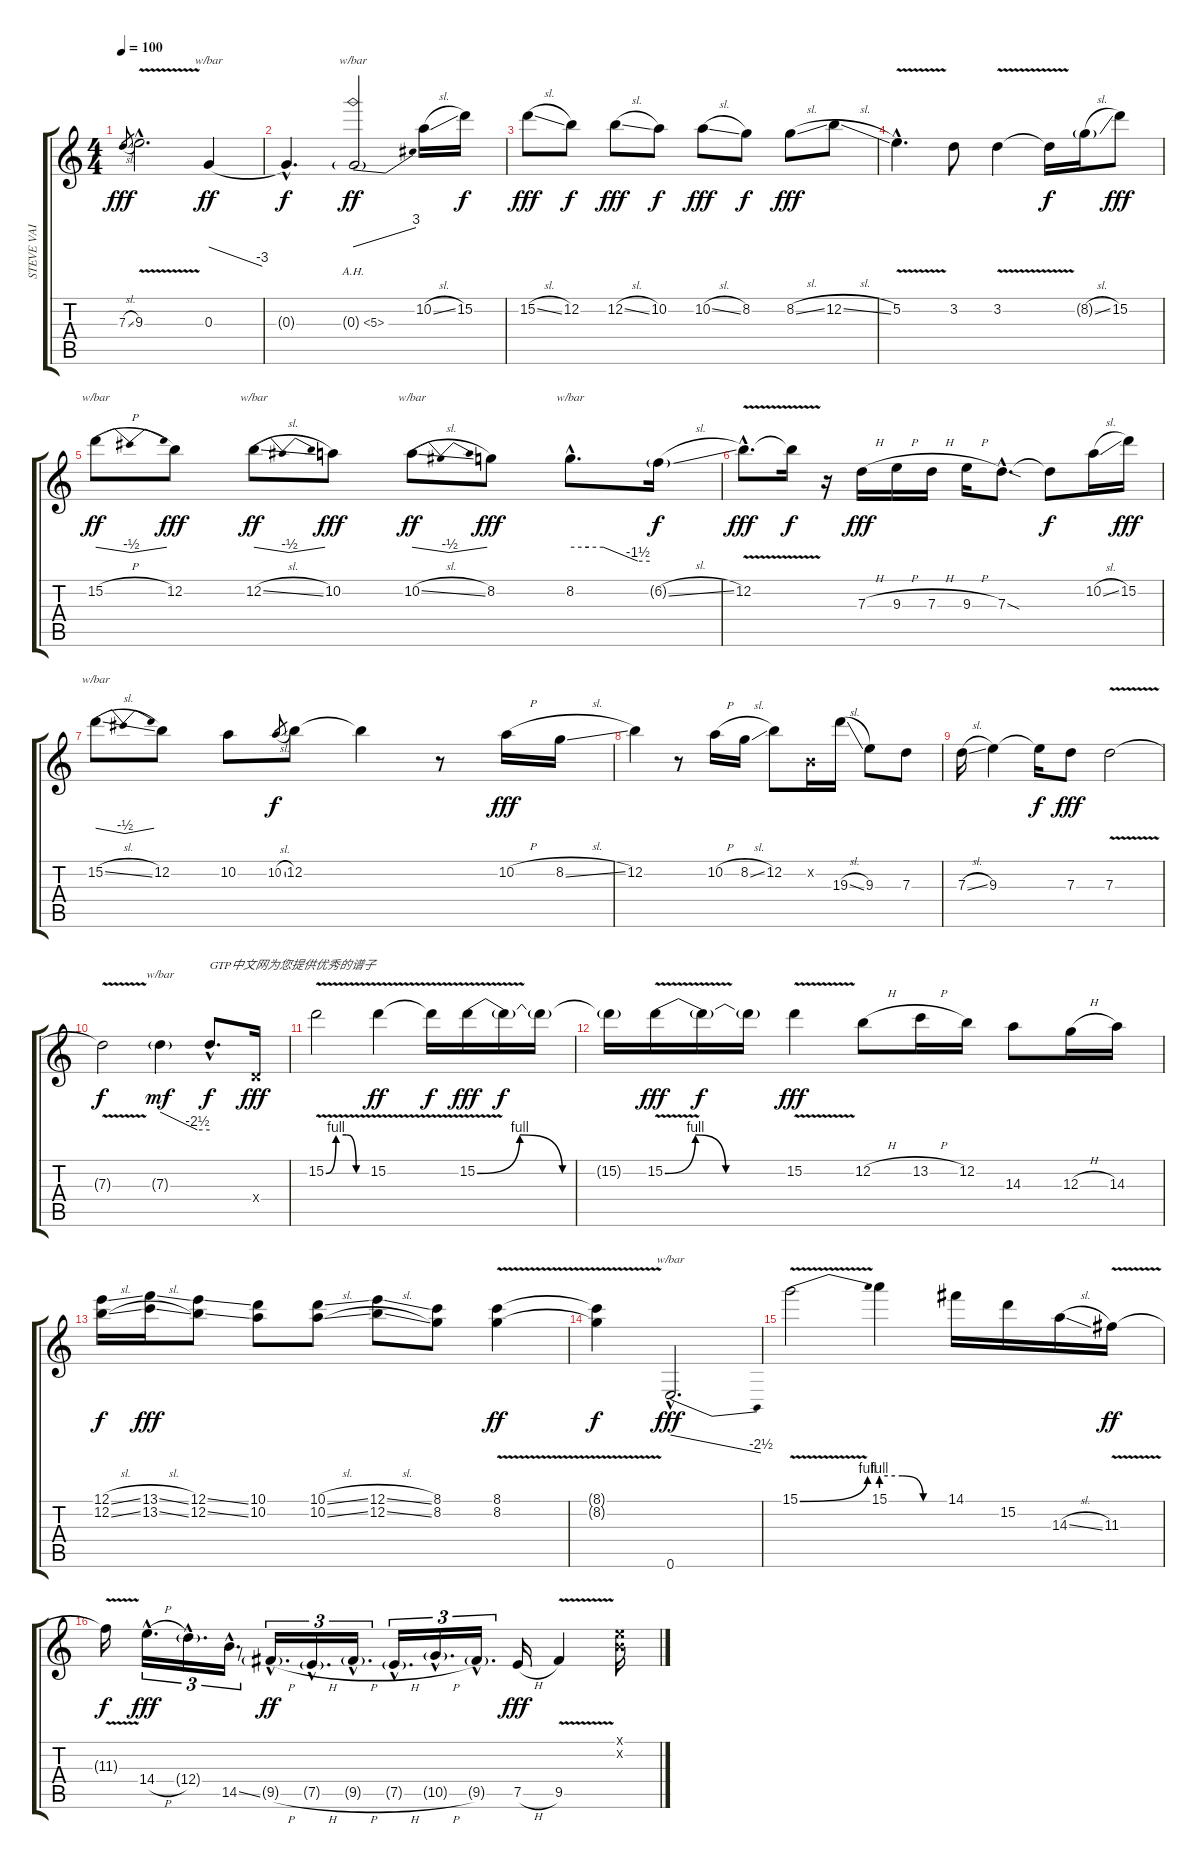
\track ("STEVE VAI" "STEVE VAI") {instrument overdrivenguitar}
\staff {score tabs}
\tuning (E4 B3 G3 D3 A2 E2) {hide}
\ts (4 4)
\tempo 100
\clef g2
\ks c
7.3{sl}.8{gr dy fff} 9.3{v hac}.2{d} 0.3.4{tbe (dive default 0 0 60 -12) dy ff} |
0.3{hac t}.4{d dy f} 0.3{ah 5 g}.2{tbe (dive default 0 0 60 12) dy ff} 10.2{sl}.16{volume 16} 15.2.16{dy f} |
15.2{sl}.8{dy fff} 12.2.8{dy f} 12.2{sl}.8{dy fff} 10.2.8{dy f} 10.2{sl}.8{dy fff} 8.2.8{dy f} 8.2{sl}.8{dy fff} 12.2{sl}.8 |
5.2{v hac}.4{d} 3.2.8 3.2{v}.4 3.2{t}.16{dy f} 8.2{sl g}.16 15.2.8{dy fff} |
15.2{h}.8{tbe (dip default 0 0 30 -2 60 0) dy ff} 12.2.8{dy fff} 12.2{sl}.8{tbe (dip default 0 0 30 -2 60 0) dy ff} 10.2.8{dy fff} 10.2{sl}.8{tbe (dip default 0 0 30 -2 60 0) dy ff} 8.2.8{dy fff} 8.2{hac}.8{d tbe (custom default 0 0 14 0 25 0 51 -6 60 -6)} 6.2{sl g}.16{dy f} |
12.2{v hac}.8{d dy fff} 12.2{t}.16{dy f} r.16 7.3{h}.16{dy fff} 9.3{h}.16 7.3{h}.16 9.3{h}.16 7.3{sod hac}.8{d} 7.3{t}.8{dy f} 10.2{sl}.16 15.2.16{dy fff} |
15.2{sl}.8{tbe (dip default 0 0 30 -2 60 0)} 12.2.8 10.2.8 10.2{sl}.8{gr dy f} 12.2.8 12.2{t}.4 r.8 10.2{h}.16{dy fff} 8.2{sl}.16 |
12.2.4 r.8 10.2{h}.16 8.2{sl}.16 12.2.8 0.2{x}.16 19.3{sl}.16 9.3.8 7.3.8 |
7.3{sl}.16 9.3.4 9.3{t}.16{dy f} 7.3.8{dy fff} 7.3{v}.2 |
7.3{t}.2{dy f} 7.3{g}.4{tbe (custom default 0 0 45 -10 60 -10) dy mf} 7.3{hac t}.8{d txt "GTP中文网为您提供优秀的谱子" dy f} 0.4{x}.16{dy fff} |
15.2{be (custom 0 0 15 4 30 4 45 0 60 0) v}.2 15.2{v}.4{dy ff} 15.2{t}.16{dy f} 15.2{be (custom 0 0 15 4 30 0 45 0 60 0) v}.16{dy fff} 15.2{t}.16{dy f} 15.2{t}.16 |
15.2{t}.16 15.2{be (custom 0 0 15 4 30 0 45 0 60 0) v}.16{dy fff} 15.2{t}.16{dy f} 15.2{t}.16 15.2{v}.4{dy fff} 12.2{h}.8 13.2{h}.16 12.2.16 14.3.8 12.3{h}.16 14.3.16 |
(12.1{sl} 12.2{sl}).16{dy f} (13.1{sl} 13.2{sl}).16{dy fff} (12.1{ss} 12.2{ss}).8 (10.1 10.2).8 (10.1{sl} 10.2{sl}).8 (12.1{sl} 12.2{sl}).8 (8.1 8.2).8 (8.1{v} 8.2{v}).4{dy ff} |
(8.1{t} 8.2{t}).4{dy f} 0.6{hac}.2{d tbe (dive default 0 0 60 -10) dy fff} |
15.1{be (bend 0 0 60 4) v}.2 15.1{be (custom 0 4 20 4 40 0 60 0)}.4 14.1.16 15.2.16 14.3{sl}.16 11.3{v}.16{dy ff} |
11.3{t}.16{dy f} 14.4{h hac}.16{d tu (3 2) dy fff} 12.4{g hac}.16{d tu (3 2)} 14.5{ss hac}.16{d tu (3 2)} 9.5{h g hac}.16{d tu (3 2) dy ff} 7.5{h g hac}.16{d tu (3 2)} 9.5{h g hac}.16{d tu (3 2)} 7.5{h g hac}.16{d tu (3 2)} 10.5{h g hac}.16{d tu (3 2)} 9.5{g hac}.16{d tu (3 2)} 7.5{h}.16{dy fff} 9.5{v}.4 (0.1{x} 0.2{x}).16
